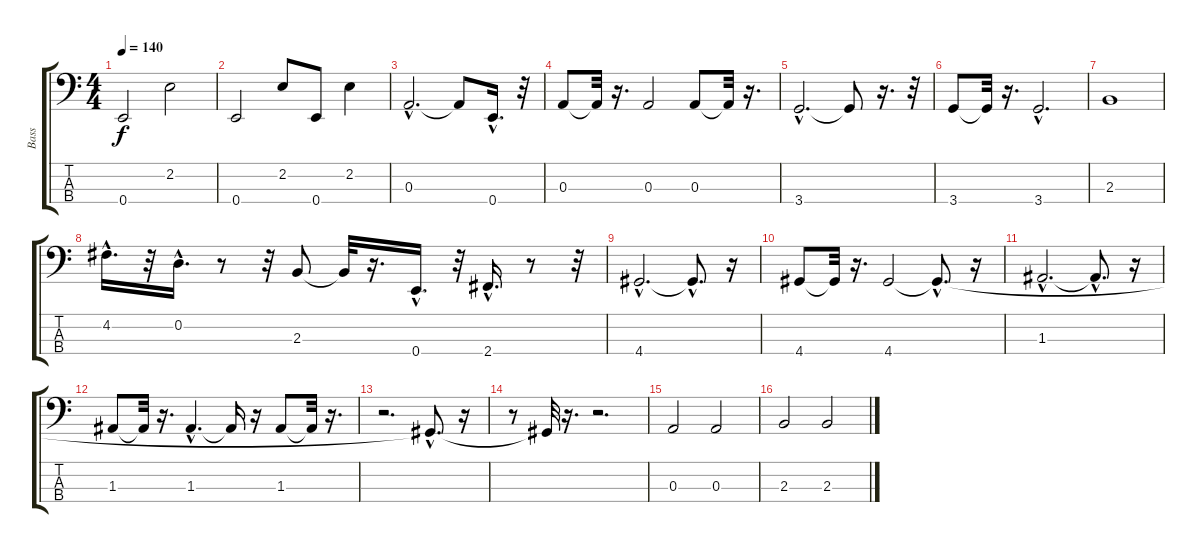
\track ("Bass" "Bass") {instrument fretlessbass}
\staff {score tabs}
\tuning (G2 D2 A1 E1) {hide}
\ts (4 4)
\tempo 140
\clef f4
\ks c
0.4.2{dy f} 2.2.2 |
0.4.2 2.2.8 0.4.8 2.2.4 |
0.3{hac}.2{d} 0.3{t}.8 0.4{hac}.16{d} r.32 |
0.3.8 0.3{t}.32 r.16{d} 0.3.2 0.3.8 0.3{t}.32 r.16{d} |
3.4{hac}.2{d} 3.4{t}.8 r.16{d} r.32 |
3.4.8 3.4{t}.32 r.16{d} 3.4{hac}.2{d} |
2.3.1 |
4.2{hac}.16{d} r.32 0.2{hac}.16{d} r.8 r.32 2.3.8 2.3{t}.32 r.16{d} 0.4{hac}.16{d} r.32 2.4{hac}.16{d} r.8 r.32 |
4.4{hac}.2{d} 4.4{hac t}.8{d} r.16 |
4.4.8 4.4{t}.32 r.16{d} 4.4.2 4.4{hac t}.8{d} r.16 |
1.3{hac}.2{d} 1.3{hac t}.8{d} r.16 |
1.3.8 1.3{t}.32 r.16{d} 1.3{hac}.4{d} 1.3{t}.16 r.16 1.3.8 1.3{t}.32 r.16{d} |
r.2{d} 4.4{hac t}.8{d} r.16 |
r.8 4.4{t}.32 r.16{d} r.2{d} |
0.3.2 0.3.2 |
2.3.2 2.3.2
